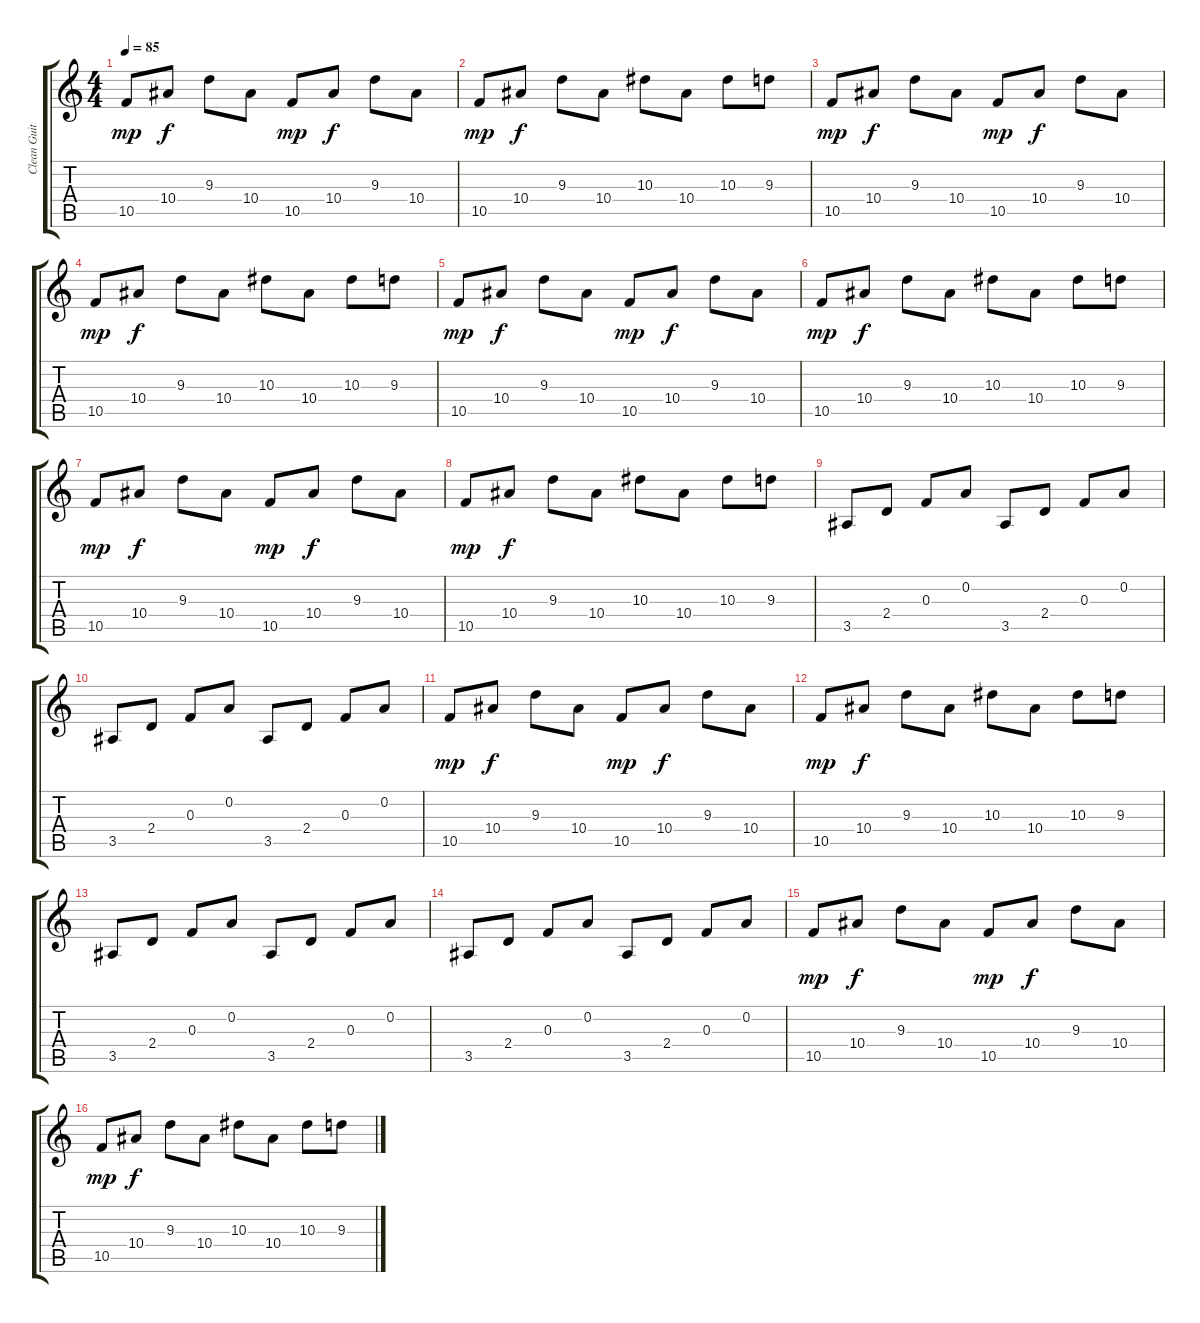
\track ("Clean Guitar" "Clean Guit") {instrument electricguitarclean}
\staff {score tabs}
\tuning (D4 A3 F3 C3 G2 C2) {hide}
\ts (4 4)
\tempo 85
\clef g2
\ks c
10.5.8{dy mp} 10.4.8{dy f} 9.3.8 10.4.8 10.5.8{dy mp} 10.4.8{dy f} 9.3.8 10.4.8 |
10.5.8{dy mp} 10.4.8{dy f} 9.3.8 10.4.8 10.3.8 10.4.8 10.3.8 9.3.8 |
10.5.8{dy mp} 10.4.8{dy f} 9.3.8 10.4.8 10.5.8{dy mp} 10.4.8{dy f} 9.3.8 10.4.8 |
10.5.8{dy mp} 10.4.8{dy f} 9.3.8 10.4.8 10.3.8 10.4.8 10.3.8 9.3.8 |
10.5.8{dy mp} 10.4.8{dy f} 9.3.8 10.4.8 10.5.8{dy mp} 10.4.8{dy f} 9.3.8 10.4.8 |
10.5.8{dy mp} 10.4.8{dy f} 9.3.8 10.4.8 10.3.8 10.4.8 10.3.8 9.3.8 |
10.5.8{dy mp} 10.4.8{dy f} 9.3.8 10.4.8 10.5.8{dy mp} 10.4.8{dy f} 9.3.8 10.4.8 |
10.5.8{dy mp} 10.4.8{dy f} 9.3.8 10.4.8 10.3.8 10.4.8 10.3.8 9.3.8 |
3.5.8 2.4.8 0.3.8 0.2.8 3.5.8 2.4.8 0.3.8 0.2.8 |
3.5.8 2.4.8 0.3.8 0.2.8 3.5.8 2.4.8 0.3.8 0.2.8 |
10.5.8{dy mp} 10.4.8{dy f} 9.3.8 10.4.8 10.5.8{dy mp} 10.4.8{dy f} 9.3.8 10.4.8 |
10.5.8{dy mp} 10.4.8{dy f} 9.3.8 10.4.8 10.3.8 10.4.8 10.3.8 9.3.8 |
3.5.8 2.4.8 0.3.8 0.2.8 3.5.8 2.4.8 0.3.8 0.2.8 |
3.5.8 2.4.8 0.3.8 0.2.8 3.5.8 2.4.8 0.3.8 0.2.8 |
10.5.8{dy mp} 10.4.8{dy f} 9.3.8 10.4.8 10.5.8{dy mp} 10.4.8{dy f} 9.3.8 10.4.8 |
10.5.8{dy mp} 10.4.8{dy f} 9.3.8 10.4.8 10.3.8 10.4.8 10.3.8 9.3.8
